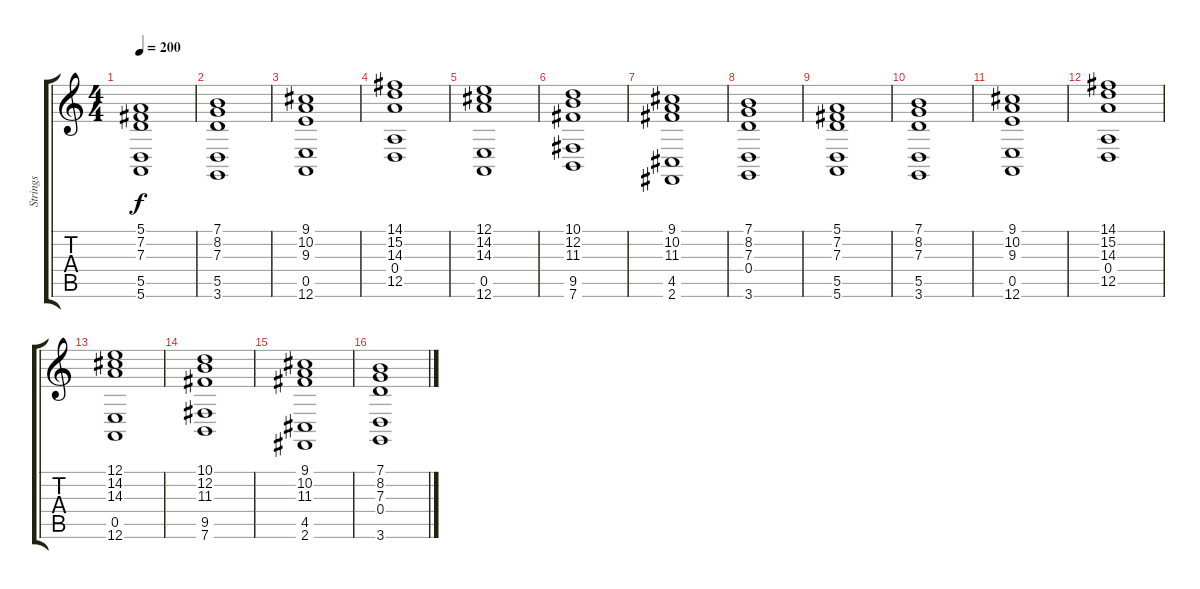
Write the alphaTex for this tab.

\track ("Strings" "Strings") {instrument stringensemble1}
\staff {score tabs}
\tuning (E4 B3 G3 D3 A2 E2) {hide}
\ts (4 4)
\tempo 200
\clef g2
\ks c
(5.1 7.2 7.3 5.5 5.6).1{dy f} |
(7.1 8.2 7.3 5.5 3.6).1 |
(9.1 10.2 9.3 0.5 12.6).1 |
(14.1 15.2 14.3 0.4 12.5).1 |
(12.1 14.2 14.3 0.5 12.6).1 |
(10.1 12.2 11.3 9.5 7.6).1 |
(9.1 10.2 11.3 4.5 2.6).1 |
(7.1 8.2 7.3 0.4 3.6).1 |
(5.1 7.2 7.3 5.5 5.6).1 |
(7.1 8.2 7.3 5.5 3.6).1 |
(9.1 10.2 9.3 0.5 12.6).1 |
(14.1 15.2 14.3 0.4 12.5).1 |
(12.1 14.2 14.3 0.5 12.6).1 |
(10.1 12.2 11.3 9.5 7.6).1 |
(9.1 10.2 11.3 4.5 2.6).1 |
(7.1 8.2 7.3 0.4 3.6).1
